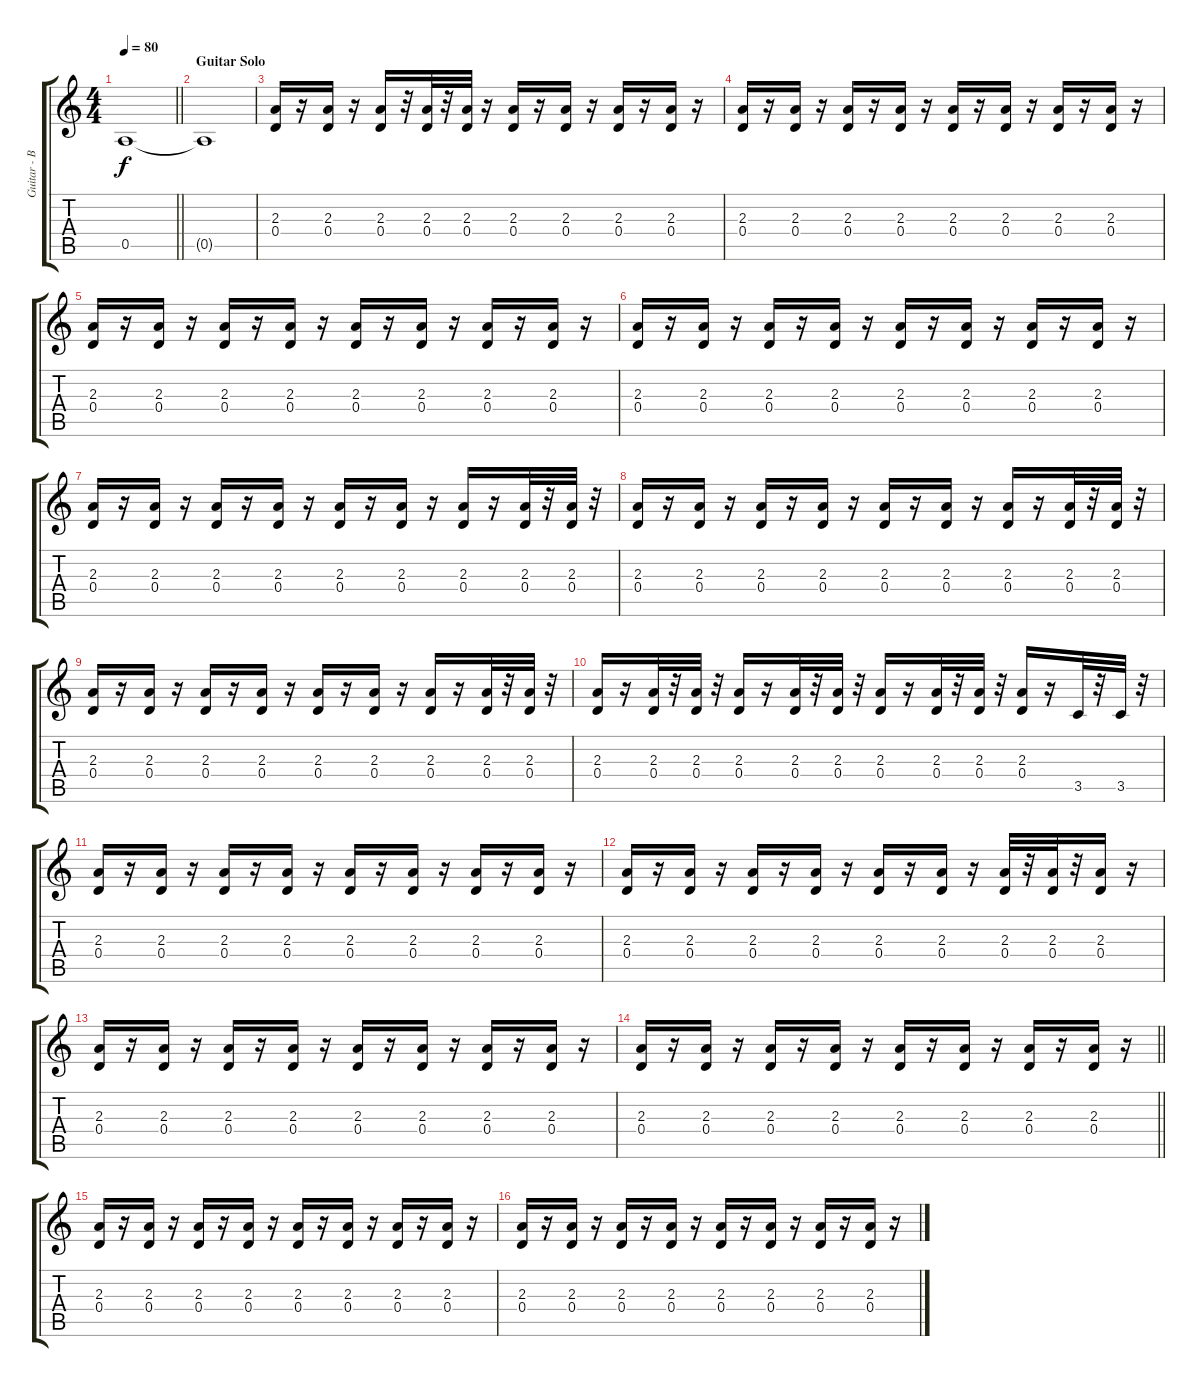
\track ("Guitar - Blackmore" "Guitar - B") {instrument distortionguitar}
\staff {score tabs}
\tuning (E4 B3 G3 D3 A2 E2) {hide}
\ts (4 4)
\tempo 80
\clef g2
\barLineRight lightlight
\ks c
0.5{t}.1{dy f} |
\section ("" "Guitar Solo")
0.5{t}.1{volume 10} |
(2.3 0.4).16 r.16 (2.3 0.4).16 r.16 (2.3 0.4).16 r.32 (2.3 0.4).32 r.32 (2.3 0.4).32 r.16 (2.3 0.4).16 r.16 (2.3 0.4).16 r.16 (2.3 0.4).16 r.16 (2.3 0.4).16 r.16 |
(2.3 0.4).16 r.16 (2.3 0.4).16 r.16 (2.3 0.4).16 r.16 (2.3 0.4).16 r.16 (2.3 0.4).16 r.16 (2.3 0.4).16 r.16 (2.3 0.4).16 r.16 (2.3 0.4).16 r.16 |
(2.3 0.4).16 r.16 (2.3 0.4).16 r.16 (2.3 0.4).16 r.16 (2.3 0.4).16 r.16 (2.3 0.4).16 r.16 (2.3 0.4).16 r.16 (2.3 0.4).16 r.16 (2.3 0.4).16 r.16 |
(2.3 0.4).16 r.16 (2.3 0.4).16 r.16 (2.3 0.4).16 r.16 (2.3 0.4).16 r.16 (2.3 0.4).16 r.16 (2.3 0.4).16 r.16 (2.3 0.4).16 r.16 (2.3 0.4).16 r.16 |
(2.3 0.4).16 r.16 (2.3 0.4).16 r.16 (2.3 0.4).16 r.16 (2.3 0.4).16 r.16 (2.3 0.4).16 r.16 (2.3 0.4).16 r.16 (2.3 0.4).16 r.16 (2.3 0.4).32 r.32 (2.3 0.4).32 r.32 |
(2.3 0.4).16 r.16 (2.3 0.4).16 r.16 (2.3 0.4).16 r.16 (2.3 0.4).16 r.16 (2.3 0.4).16 r.16 (2.3 0.4).16 r.16 (2.3 0.4).16 r.16 (2.3 0.4).32 r.32 (2.3 0.4).32 r.32 |
(2.3 0.4).16 r.16 (2.3 0.4).16 r.16 (2.3 0.4).16 r.16 (2.3 0.4).16 r.16 (2.3 0.4).16 r.16 (2.3 0.4).16 r.16 (2.3 0.4).16 r.16 (2.3 0.4).32 r.32 (2.3 0.4).32 r.32 |
(2.3 0.4).16 r.16 (2.3 0.4).32 r.32 (2.3 0.4).32 r.32 (2.3 0.4).16 r.16 (2.3 0.4).32 r.32 (2.3 0.4).32 r.32 (2.3 0.4).16 r.16 (2.3 0.4).32 r.32 (2.3 0.4).32 r.32 (2.3 0.4).16 r.16 3.5.32 r.32 3.5.32 r.32 |
(2.3 0.4).16 r.16 (2.3 0.4).16 r.16 (2.3 0.4).16 r.16 (2.3 0.4).16 r.16 (2.3 0.4).16 r.16 (2.3 0.4).16 r.16 (2.3 0.4).16 r.16 (2.3 0.4).16 r.16 |
(2.3 0.4).16 r.16 (2.3 0.4).16 r.16 (2.3 0.4).16 r.16 (2.3 0.4).16 r.16 (2.3 0.4).16 r.16 (2.3 0.4).16 r.16 (2.3 0.4).32 r.32 (2.3 0.4).32 r.32 (2.3 0.4).16 r.16 |
(2.3 0.4).16 r.16 (2.3 0.4).16 r.16 (2.3 0.4).16 r.16 (2.3 0.4).16 r.16 (2.3 0.4).16 r.16 (2.3 0.4).16 r.16 (2.3 0.4).16 r.16 (2.3 0.4).16 r.16 |
\barLineRight lightlight
(2.3 0.4).16 r.16 (2.3 0.4).16 r.16 (2.3 0.4).16 r.16 (2.3 0.4).16 r.16 (2.3 0.4).16 r.16 (2.3 0.4).16 r.16 (2.3 0.4).16 r.16 (2.3 0.4).16 r.16 |
\section ("" "")
(2.3 0.4).16 r.16 (2.3 0.4).16 r.16 (2.3 0.4).16 r.16 (2.3 0.4).16 r.16 (2.3 0.4).16 r.16 (2.3 0.4).16 r.16 (2.3 0.4).16 r.16 (2.3 0.4).16 r.16 |
(2.3 0.4).16 r.16 (2.3 0.4).16 r.16 (2.3 0.4).16 r.16 (2.3 0.4).16 r.16 (2.3 0.4).16 r.16 (2.3 0.4).16 r.16 (2.3 0.4).16 r.16 (2.3 0.4).16 r.16
